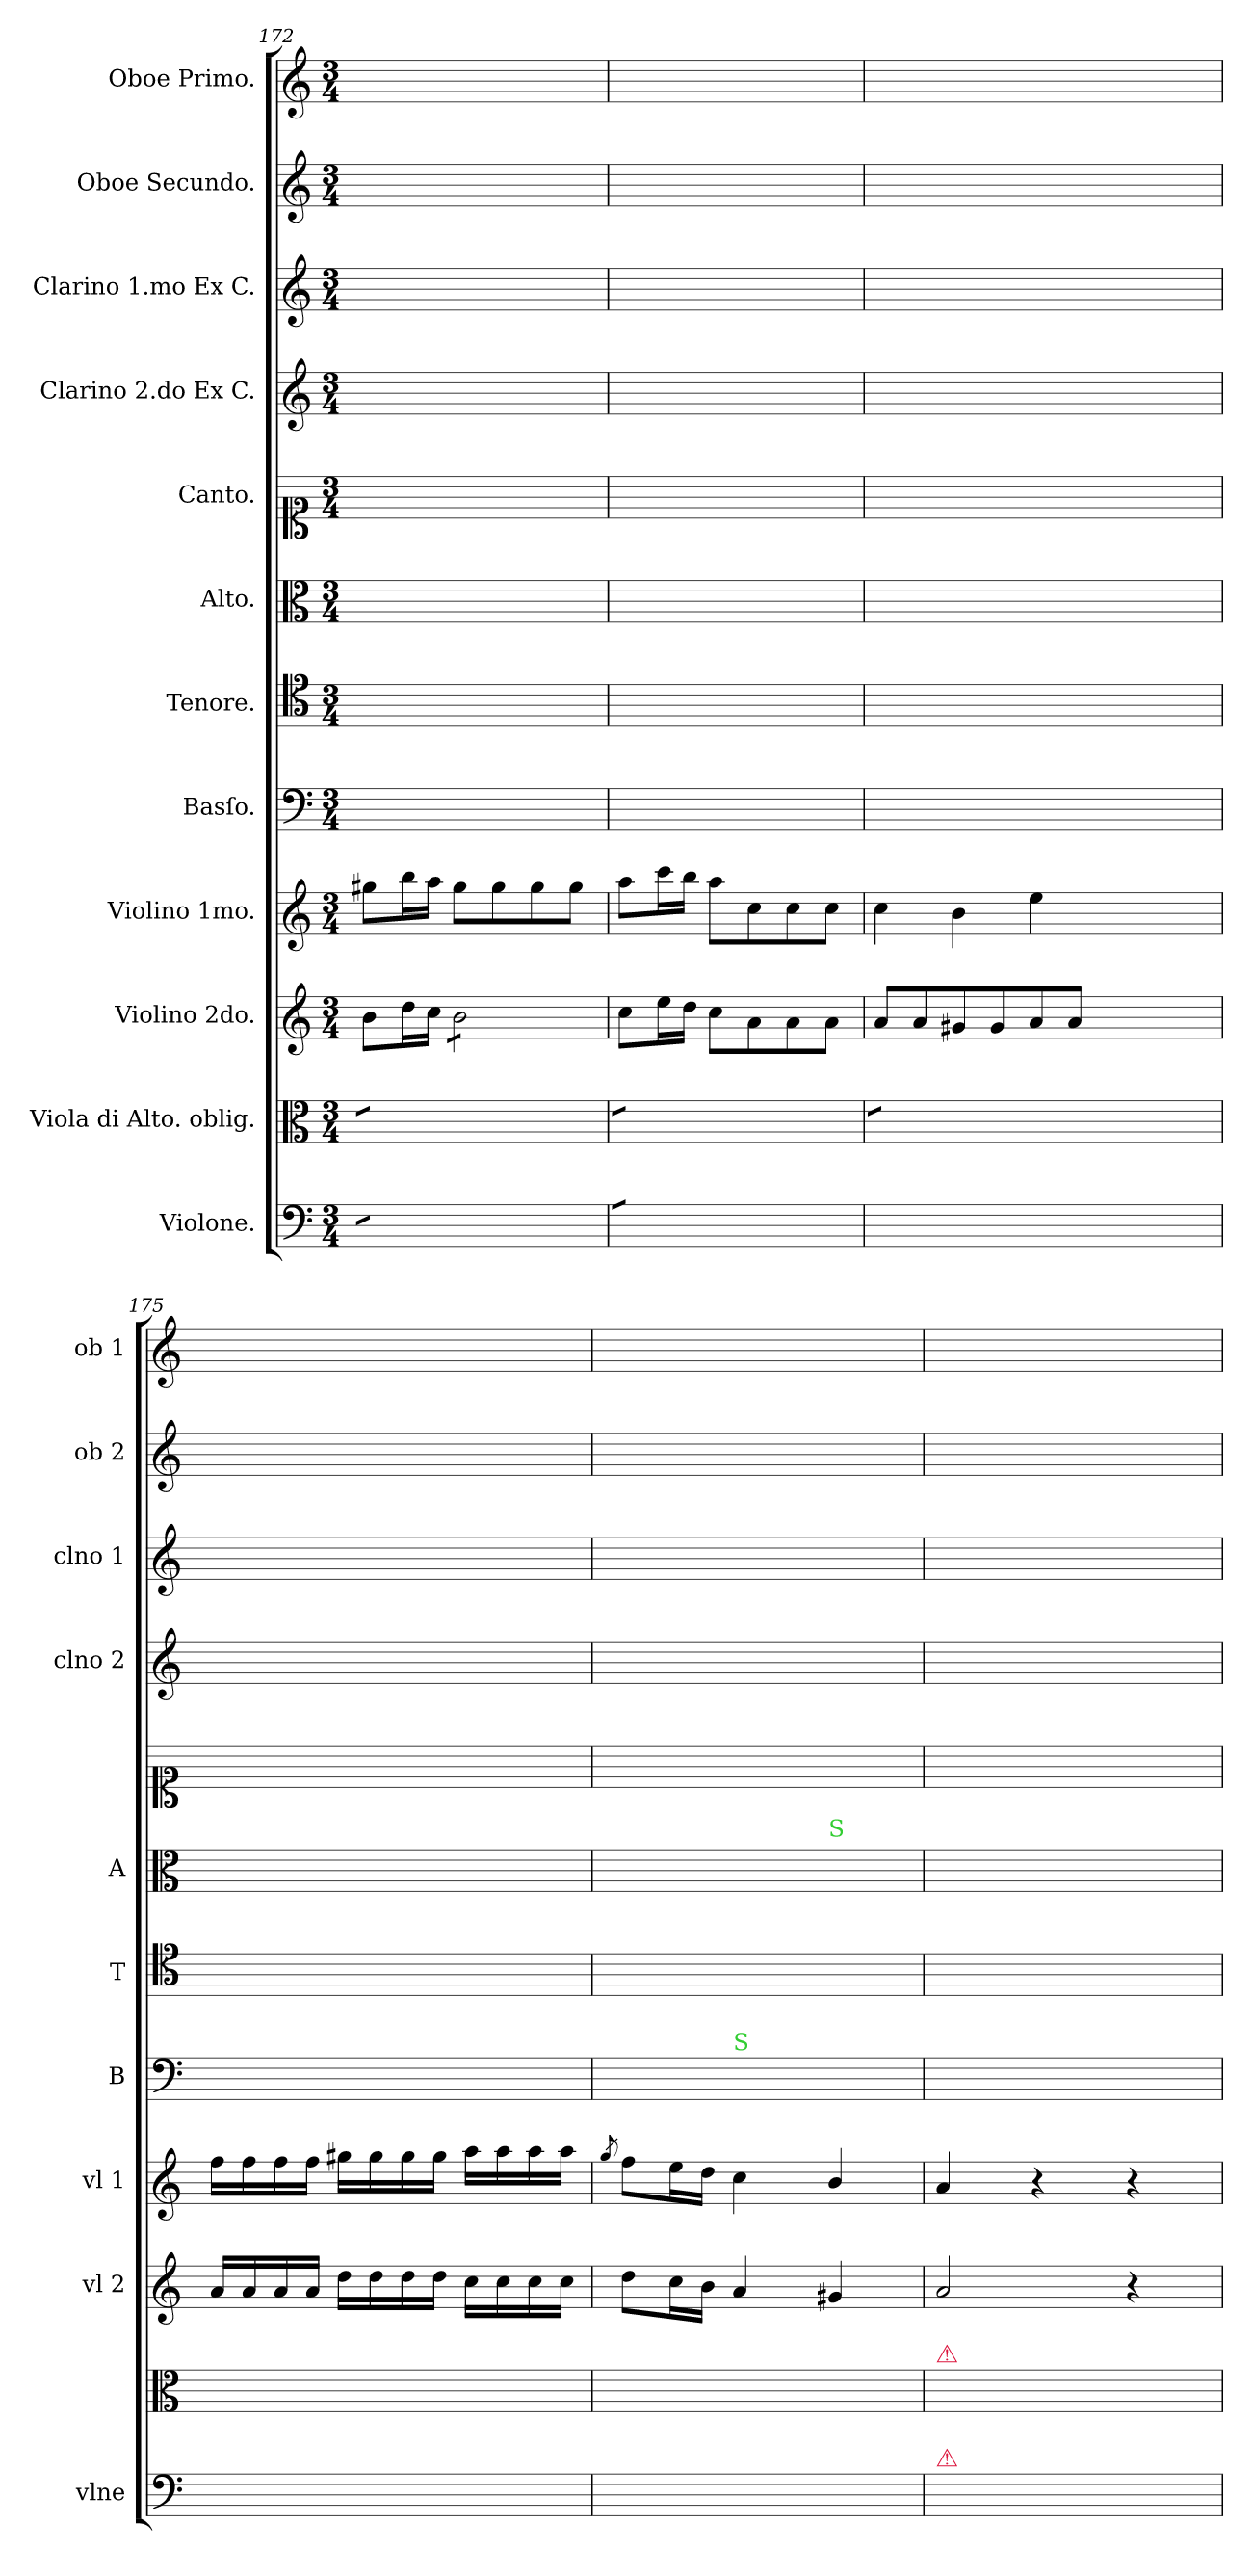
**kern	**kern	**kern	**kern	**kern	**text	**kern	**text	**kern	**text	**kern	**text	**kern	**kern	**kern	**kern
*part12	*part11	*part10	*part9	*part8	*part8	*part7	*part7	*part6	*part6	*part5	*part5	*part4	*part3	*part2	*part1
*staff12	*staff11	*staff10	*staff9	*staff8	*staff8	*staff7	*staff7	*staff6	*staff6	*staff5	*staff5	*staff4	*staff3	*staff2	*staff1
*I"Violone.	*I"Viola di Alto. oblig.	*I"Violino 2do.	*I"Violino 1mo.	*I"Basſo.	*	*I"Tenore.	*	*I"Alto.	*	*I"Canto.	*	*I"Clarino 2.do Ex C.	*I"Clarino 1.mo Ex C.	*I"Oboe Secundo.	*I"Oboe Primo.
*I'vlne	*	*I'vl 2	*I'vl 1	*I'B	*	*I'T	*	*I'A	*	*	*	*I'clno 2	*I'clno 1	*I'ob 2	*I'ob 1
*clefF4	*clefC3	*clefG2	*clefG2	*clefF4	*	*clefC4	*	*clefC3	*	*clefC1	*	*clefG2	*clefG2	*clefG2	*clefG2
*k[]	*k[]	*k[]	*k[]	*k[]	*	*k[]	*	*k[]	*	*k[]	*	*k[]	*k[]	*k[]	*k[]
*C:	*C:	*C:	*C:	*C:	*	*C:	*	*C:	*	*C:	*	*C:	*C:	*C:	*C:
*M3/4	*M3/4	*M3/4	*M3/4	*M3/4	*	*M3/4	*	*M3/4	*	*M3/4	*	*M3/4	*M3/4	*M3/4	*M3/4
=172	=172	=172	=172	=172	=172	=172	=172	=172	=172	=172	=172	=172	=172	=172	=172
*tremolo	*	*	*	*	*	*	*	*	*	*	*	*	*	*	*
*	*tremolo	*	*	*	*	*	*	*	*	*	*	*	*	*	*
8E\yyL	8e\yyL	8b\L	8gg#X\L	2.E\yy	-lei-	2.d\yy	e-	2.b\yy	e-	2.dd\yy	-lei-	8e/Lyy	8e/Lyy	2.b\yy	2.gg#X\yy
8E\yy	8e\yy	16dd\L	16bb\L	.	.	.	.	.	.	.	.	16e/Lyy	16e/Lyy	.	.
.	.	16cc\JJ	16aa\JJ	.	.	.	.	.	.	.	.	16e/JJyy	16e/JJyy	.	.
*	*	*tremolo	*	*	*	*	*	*	*	*	*	*	*	*	*
8E\yy	8e\yy	8b\L	8gg#\L	.	.	.	.	.	.	.	.	4e/yy	4e/yy	.	.
8E\yy	8e\yy	8b\	8gg#\	.	.	.	.	.	.	.	.	.	.	.	.
8E\yy	8e\yy	8b\	8gg#\	.	.	.	.	.	.	.	.	4ryy	4ryy	.	.
8E\yyJ	8e\yyJ	8b\J	8gg#\J	.	.	.	.	.	.	.	.	.	.	.	.
*	*	*Xtremolo	*	*	*	*	*	*	*	*	*	*	*	*	*
=173	=173	=173	=173	=173	=173	=173	=173	=173	=173	=173	=173	=173	=173	=173	=173
8A\yyL	8e\yyL	8cc\L	8aa\L	2A\yy	-ſon	2e\yy	-lei-	[2.a\yy	-lei-	2cc\yy	-son	4e/yy	4e/yy	2cc\yy	2aa\yy
8A\yy	8e\yy	16ee\L	16ccc\L	.	.	.	.	.	.	.	.	.	.	.	.
.	.	16dd\JJ	16bb\JJ	.	.	.	.	.	.	.	.	.	.	.	.
8A\yy	8e\yy	8cc\L	8aa\L	.	.	.	.	.	.	.	.	4ryy	4ryy	.	.
8A\yyJ	8e\yyJ	8a\	8cc\	.	.	.	.	.	.	.	.	.	.	.	.
*	*Xtremolo	*	*	*	*	*	*	*	*	*	*	*	*	*	*
*Xtremolo	*	*	*	*	*	*	*	*	*	*	*	*	*	*	*
8D#X/Lyy	8f#X\Lyy	8a\	8cc\	4D#X\yy	e-	4f#X\yy	.	.	.	4cc\yy	e-	4ryy	4ryy	4a/yy	4cc\yy
8D#/Jyy	8f#\Jyy	8a\J	8cc\J	.	.	.	.	.	.	.	.	.	.	.	.
=174	=174	=174	=174	=174	=174	=174	=174	=174	=174	=174	=174	=174	=174	=174	=174
*	*tremolo	*	*	*	*	*	*	*	*	*	*	*	*	*	*
8E\Lyy	8e\yyL	8a/L	4cc\	4E\yy	-lei-	4e\yy	.	4a\yy]	-son,	4cc\yy	-lei-	1.ryy	1.ryy	4a/yy	4cc\yy
8E\yy	8e\yy	8a/	.	.	.	.	.	.	.	.	.	.	.	.	.
8Dn\yy	8e\yy	8g#X/	4b\	4Dn/yy	-ſon	4e\yy	-ſon	4g#X\yy	.	4b\yy	-son	.	.	4g#X/yy	4b\yy
8D\yy	8e\yy	8g#/	.	.	.	.	.	.	.	.	.	.	.	.	.
8C\yy	8e\yy	8a/	4ee\	4C/yy	e-	4e\yy	e-	4a,\yy	.	4ee\yy	e-	.	.	4a/yy	4ee\yy
8C\Jyy	8e\yyJ	8a/J	.	.	.	.	.	.	.	.	.	.	.	.	.
*	*Xtremolo	*	*	*	*	*	*	*	*	*	*	*	*	*	*
2.ryy	2.ryy	2.ryy	2.ryy	2.ryy	.	2.ryy	.	2.ryy	.	2.ryy	.	.	.	2.ryy	2.ryy
=175	=175	=175	=175	=175	=175	=175	=175	=175	=175	=175	=175	=175	=175	=175	=175
8D\Lyy	8d/Lyy	16a/LL	16ff\LL	4D\yy	-lei-	4fn\yy	-lei-	4a\yy	Ky-	4ff\yy	-lei-	2.ryy	2.ryy	4a/yy	4ff#X\yy
.	.	16a/	16ff\	.	.	.	.	.	.	.	.	.	.	.	.
8D\yy	8d/yy	16a/	16ff\	.	.	.	.	.	.	.	.	.	.	.	.
.	.	16a/JJ	16ff\JJ	.	.	.	.	.	.	.	.	.	.	.	.
8E\yy	8B/yy	16dd\LL	16gg#X\LL	4E\yy	.	4e\yy	.	4dd\yy	.	4gg#X\yy	.	.	.	4dd\yy	4gg#X\yy
.	.	16dd\	16gg#\	.	.	.	.	.	.	.	.	.	.	.	.
8E\yy	8B/yy	16dd\	16gg#\	.	.	.	.	.	.	.	.	.	.	.	.
.	.	16dd\JJ	16gg#\JJ	.	.	.	.	.	.	.	.	.	.	.	.
8F\yy	8A/yy	16cc\LL	16aa\LL	4F\yy	-ſon	4c\yy	-ſon	4cc\yy	-ri-	4aa\yy	-son	.	.	4cc\yy	4aa\yy
.	.	16cc\	16aa\	.	.	.	.	.	.	.	.	.	.	.	.
8F\Jyy	8A/Jyy	16cc\	16aa\	.	.	.	.	.	.	.	.	.	.	.	.
.	.	16cc\JJ	16aa\JJ	.	.	.	.	.	.	.	.	.	.	.	.
=176	=176	=176	=176	=176	=176	=176	=176	=176	=176	=176	=176	=176	=176	=176	=176
.	.	.	8qgg/	.	.	.	.	.	.	.	.	.	.	.	.
8D\Lyy	4d\yy	8dd\L	8ff\L	4D\yy	e-	4d\yy	e-	4a\yy	-e	8ff\Lyy	e-	4ryy	4ryy	4dd\yy	4aa\yy
8D\yy	.	16cc\L	16ee\L	.	.	.	.	.	.	8dd\Jyy	.	.	.	.	.
.	.	16b\JJ	16dd\JJ	.	.	.	.	.	.	.	.	.	.	.	.
!	!	!	!	!LO:TX:a:color=limegreen:t=S	!	!	!	!	!	!	!	!	!	!	!
8E\yy	4e\yy	4a/	4cc\	2E\yy	-lei-	2e\yy	-lei-	4a\yy	e-	4cc\yy	-lei-	4e/yy	4e/yy	4cc\yy	4aa\yy
8E\Jyy	.	.	.	.	.	.	.	.	.	.	.	.	.	.	.
!	!	!	!	!	!	!	!	!LO:TX:a:color=limegreen:t=S	!	!	!	!	!	!	!
8EE/Lyy	4e\yy	4g#X/	4b/	.	.	.	.	4g#X\yy	-lei-	4b\yy	.	4e/yy	4e/yy	4b\yy	4gg#X\yy
8EE/Jyy	.	.	.	.	.	.	.	.	.	.	.	.	.	.	.
=177	=177	=177	=177	=177	=177	=177	=177	=177	=177	=177	=177	=177	=177	=177	=177
!	!LO:TX:a:color=crimson:t=⚠	!	!	!	!	!	!	!	!	!	!	!	!	!	!
!LO:TX:a:color=crimson:t=⚠	!	!	!	!	!	!	!	!	!	!	!	!	!	!	!
8AA/Lyy	8A/Lyy	2a/	4a/	4AA/yy	-ſon	4e\yy	-ſon	4a\yy	-son	4a\yy	-son.	4e/yy	4e/yy	4a/yy	4aa\yy
8A\yy	8a\yy	.	.	.	.	.	.	.	.	.	.	.	.	.	.
8G\yy	8g\yy	.	4r	4ryy	.	4ryy	.	4ryy	.	4ryy	.	4ryy	4ryy	4ryy	4ryy
8F\yy	8f\yy	.	.	.	.	.	.	.	.	.	.	.	.	.	.
8E\yy	8e\yy	4r	4r	4ryy	.	4ryy	.	4ryy	.	4ryy	.	4ryy	4ryy	4ryy	4ryy
8D\Jyy	8d\Jyy	.	.	.	.	.	.	.	.	.	.	.	.	.	.
=	=	=	=	=	=	=	=	=	=	=	=	=	=	=	=
*-	*-	*-	*-	*-	*-	*-	*-	*-	*-	*-	*-	*-	*-	*-	*-
